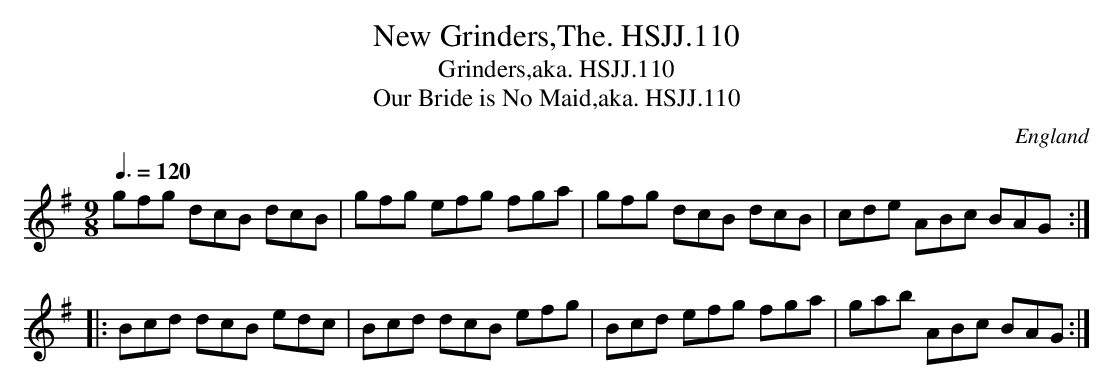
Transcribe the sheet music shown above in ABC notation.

X:1
T:New Grinders,The. HSJJ.110
T:Grinders,aka. HSJJ.110
T:Our Bride is No Maid,aka. HSJJ.110
M:9/8
L:1/8
Q:3/8=120
O:England
K:G
gfg dcB dcB|gfg efg fga|gfg dcB dcB|cde ABc BAG:|
|:Bcd dcB edc|Bcd dcB efg|Bcd efg fga|gab ABc BAG:|
